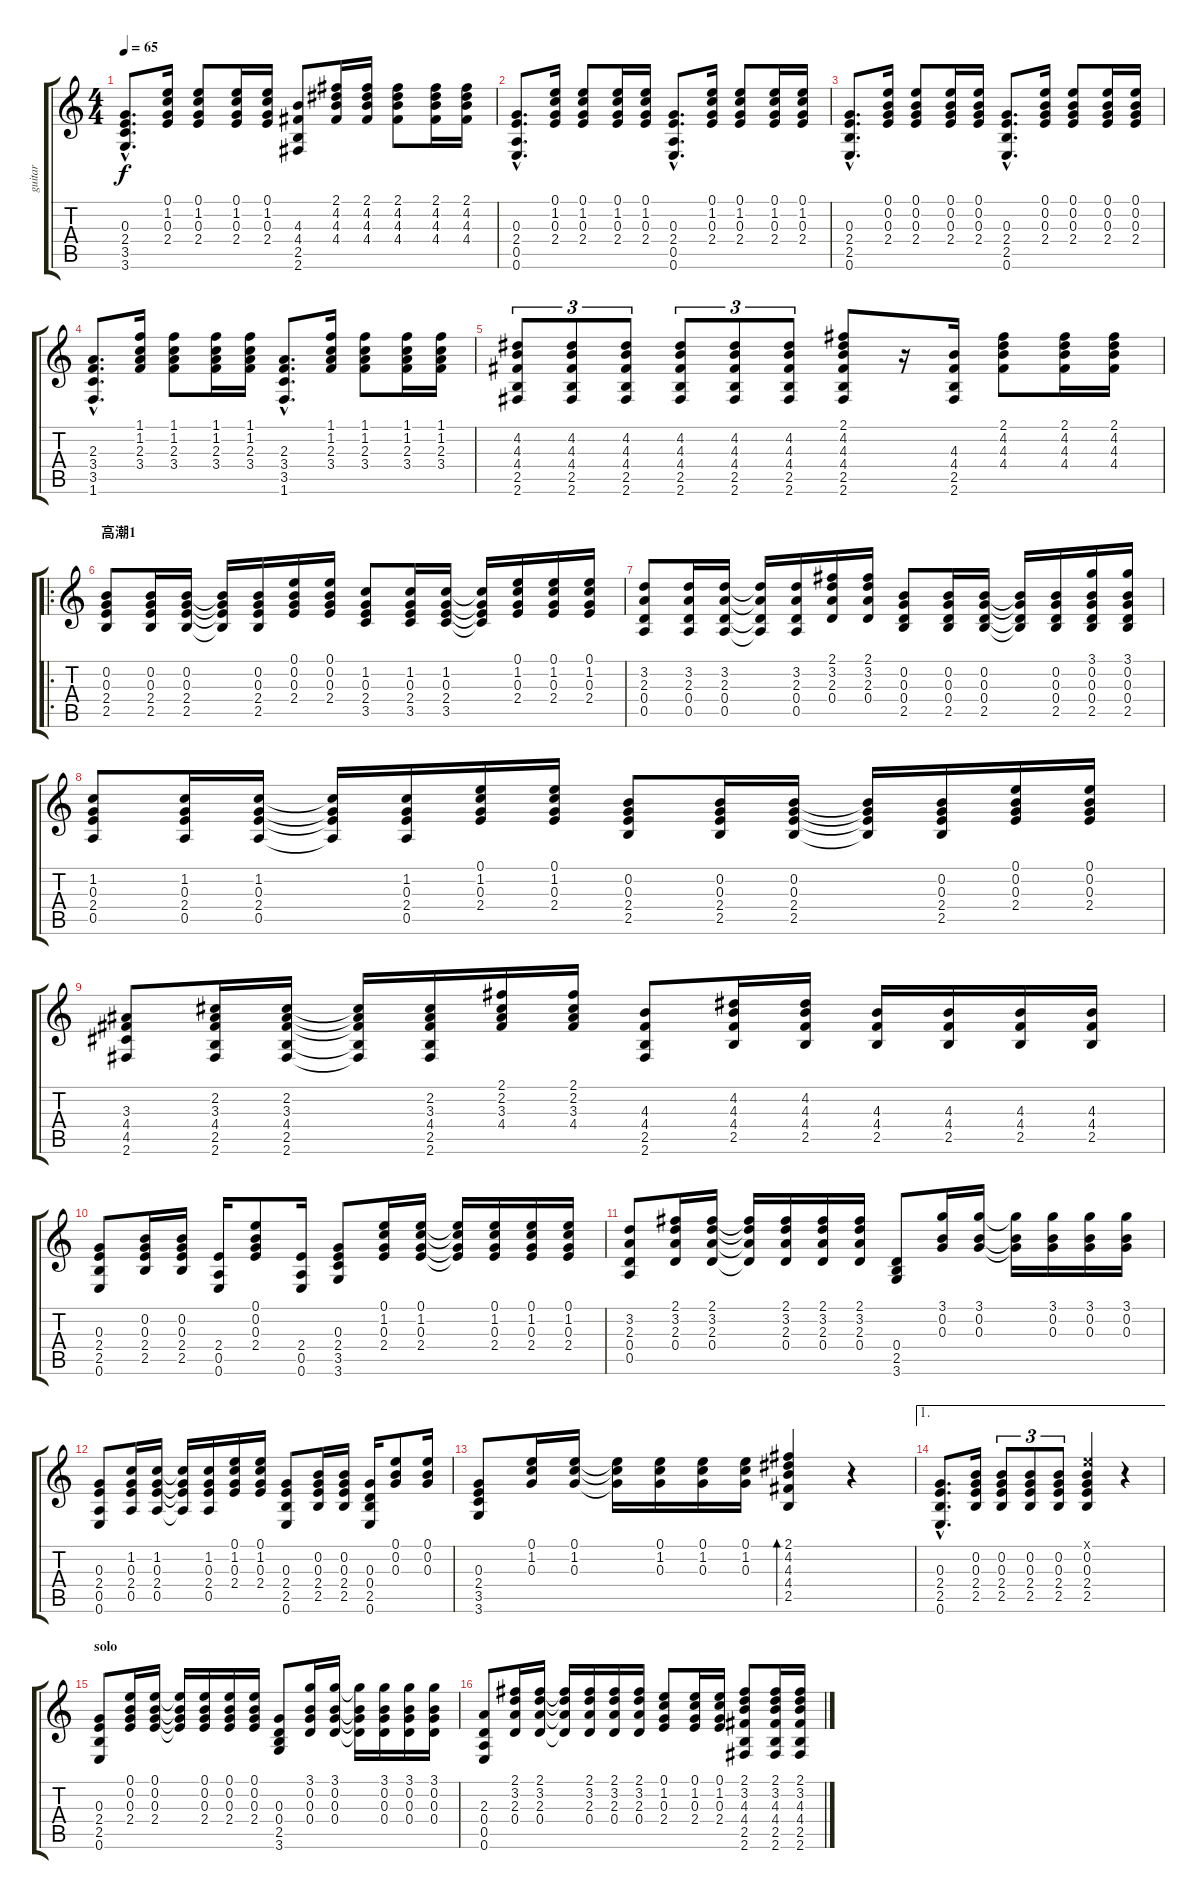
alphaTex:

\track ("guitar" "guitar") {instrument acousticguitarsteel}
\staff {score tabs}
\tuning (E4 B3 G3 D3 A2 E2) {hide}
\ts (4 4)
\tempo 65
\clef g2
\ks c
(0.3{hac} 2.4{hac} 3.5{hac} 3.6{hac}).8{d dy f} (0.1 1.2 0.3 2.4).16 (0.1 1.2 0.3 2.4).8 (0.1 1.2 0.3 2.4).16 (0.1 1.2 0.3 2.4).16 (4.3 4.4 2.5 2.6).8 (2.1 4.2 4.3 4.4).16 (2.1 4.2 4.3 4.4).16 (2.1 4.2 4.3 4.4).8 (2.1 4.2 4.3 4.4).16 (2.1 4.2 4.3 4.4).16 |
(0.3{hac} 2.4{hac} 0.5{hac} 0.6{hac}).8{d} (0.1 1.2 0.3 2.4).16 (0.1 1.2 0.3 2.4).8 (0.1 1.2 0.3 2.4).16 (0.1 1.2 0.3 2.4).16 (0.3{hac} 2.4{hac} 0.5{hac} 0.6{hac}).8{d} (0.1 1.2 0.3 2.4).16 (0.1 1.2 0.3 2.4).8 (0.1 1.2 0.3 2.4).16 (0.1 1.2 0.3 2.4).16 |
(0.3{hac} 2.4{hac} 2.5{hac} 0.6{hac}).8{d} (0.1 0.2 0.3 2.4).16 (0.1 0.2 0.3 2.4).8 (0.1 0.2 0.3 2.4).16 (0.1 0.2 0.3 2.4).16 (0.3{hac} 2.4{hac} 2.5{hac} 0.6{hac}).8{d} (0.1 0.2 0.3 2.4).16 (0.1 0.2 0.3 2.4).8 (0.1 0.2 0.3 2.4).16 (0.1 0.2 0.3 2.4).16 |
(2.3{hac} 3.4{hac} 3.5{hac} 1.6{hac}).8{d} (1.1 1.2 2.3 3.4).16 (1.1 1.2 2.3 3.4).8 (1.1 1.2 2.3 3.4).16 (1.1 1.2 2.3 3.4).16 (2.3{hac} 3.4{hac} 3.5{hac} 1.6{hac}).8{d} (1.1 1.2 2.3 3.4).16 (1.1 1.2 2.3 3.4).8 (1.1 1.2 2.3 3.4).16 (1.1 1.2 2.3 3.4).16 |
(4.2 4.3 4.4 2.5 2.6).8{tu (3 2)} (4.2 4.3 4.4 2.5 2.6).8{tu (3 2)} (4.2 4.3 4.4 2.5 2.6).8{tu (3 2)} (4.2 4.3 4.4 2.5 2.6).8{tu (3 2)} (4.2 4.3 4.4 2.5 2.6).8{tu (3 2)} (4.2 4.3 4.4 2.5 2.6).8{tu (3 2)} (2.1 4.2 4.3 4.4 2.5 2.6).8 r.16 (4.3 4.4 2.5 2.6).16 (2.1 4.2 4.3 4.4).8 (2.1 4.2 4.3 4.4).16 (2.1 4.2 4.3 4.4).16 |
\ro
\section ("" "高潮1")
(0.2 0.3 2.4 2.5).8{instrument acousticguitarsteel} (0.2 0.3 2.4 2.5).16 (0.2 0.3 2.4 2.5).16 (0.2{t} 0.3{t} 2.4{t} 2.5{t}).16 (0.2 0.3 2.4 2.5).16 (0.1 0.2 0.3 2.4).16 (0.1 0.2 0.3 2.4).16 (1.2 0.3 2.4 3.5).8 (1.2 0.3 2.4 3.5).16 (1.2 0.3 2.4 3.5).16 (1.2{t} 0.3{t} 2.4{t} 3.5{t}).16 (0.1 1.2 0.3 2.4).16 (0.1 1.2 0.3 2.4).16 (0.1 1.2 0.3 2.4).16 |
(3.2 2.3 0.4 0.5).8 (3.2 2.3 0.4 0.5).16 (3.2 2.3 0.4 0.5).16 (3.2{t} 2.3{t} 0.4{t} 0.5{t}).16 (3.2 2.3 0.4 0.5).16 (2.1 3.2 2.3 0.4).16 (2.1 3.2 2.3 0.4).16 (0.2 0.3 0.4 2.5).8 (0.2 0.3 0.4 2.5).16 (0.2 0.3 0.4 2.5).16 (0.2{t} 0.3{t} 0.4{t} 2.5{t}).16 (0.2 0.3 0.4 2.5).16 (3.1 0.2 0.3 0.4 2.5).16 (3.1 0.2 0.3 0.4 2.5).16 |
(1.2 0.3 2.4 0.5).8 (1.2 0.3 2.4 0.5).16 (1.2 0.3 2.4 0.5).16 (1.2{t} 0.3{t} 2.4{t} 0.5{t}).16 (1.2 0.3 2.4 0.5).16 (0.1 1.2 0.3 2.4).16 (0.1 1.2 0.3 2.4).16 (0.2 0.3 2.4 2.5).8 (0.2 0.3 2.4 2.5).16 (0.2 0.3 2.4 2.5).16 (0.2{t} 0.3{t} 2.4{t} 2.5{t}).16 (0.2 0.3 2.4 2.5).16 (0.1 0.2 0.3 2.4).16 (0.1 0.2 0.3 2.4).16 |
(3.3 4.4 4.5 2.6).8 (2.2 3.3 4.4 2.5 2.6).16 (2.2 3.3 4.4 2.5 2.6).16 (2.2{t} 3.3{t} 4.4{t} 2.5{t} 2.6{t}).16 (2.2 3.3 4.4 2.5 2.6).16 (2.1 2.2 3.3 4.4).16 (2.1 2.2 3.3 4.4).16 (4.3 4.4 2.5 2.6).8 (4.2 4.3 4.4 2.5).16 (4.2 4.3 4.4 2.5).16 (4.3 4.4 2.5).16 (4.3 4.4 2.5).16 (4.3 4.4 2.5).16 (4.3 4.4 2.5).16 |
(0.3 2.4 2.5 0.6).8 (0.2 0.3 2.4 2.5).16 (0.2 0.3 2.4 2.5).16 (2.4 0.5 0.6).16 (0.1 0.2 0.3 2.4).8 (2.4 0.5 0.6).16 (0.3 2.4 3.5 3.6).8 (0.1 1.2 0.3 2.4).16 (0.1 1.2 0.3 2.4).16 (0.1{t} 1.2{t} 0.3{t} 2.4{t}).16 (0.1 1.2 0.3 2.4).16 (0.1 1.2 0.3 2.4).16 (0.1 1.2 0.3 2.4).16 |
(3.2 2.3 0.4 0.5).8 (2.1 3.2 2.3 0.4).16 (2.1 3.2 2.3 0.4).16 (2.1{t} 3.2{t} 2.3{t} 0.4{t}).16 (2.1 3.2 2.3 0.4).16 (2.1 3.2 2.3 0.4).16 (2.1 3.2 2.3 0.4).16 (0.4 2.5 3.6).8 (3.1 0.2 0.3).16 (3.1 0.2 0.3).16 (3.1{t} 0.2{t} 0.3{t}).16 (3.1 0.2 0.3).16 (3.1 0.2 0.3).16 (3.1 0.2 0.3).16 |
(0.3 2.4 0.5 0.6).8 (1.2 0.3 2.4 0.5).16 (1.2 0.3 2.4 0.5).16 (1.2{t} 0.3{t} 2.4{t} 0.5{t}).16 (1.2 0.3 2.4 0.5).16 (0.1 1.2 0.3 2.4).16 (0.1 1.2 0.3 2.4).16 (0.3 2.4 2.5 0.6).8 (0.2 0.3 2.4 2.5).16 (0.2 0.3 2.4 2.5).16 (0.3 0.4 2.5 0.6).16 (0.1 0.2 0.3).8 (0.1 0.2 0.3).16 |
(0.3 2.4 3.5 3.6).8 (0.1 1.2 0.3).16 (0.1 1.2 0.3).16 (0.1{t} 1.2{t} 0.3{t}).16 (0.1 1.2 0.3).16 (0.1 1.2 0.3).16 (0.1 1.2 0.3).16 (2.1 4.2 4.3 4.4 2.5).4{bd 60} r.4 |
\ae 1
(0.3{hac} 2.4{hac} 2.5{hac} 0.6{hac}).8{d} (0.2 0.3 2.4 2.5).16 (0.2 0.3 2.4 2.5).8{tu (3 2)} (0.2 0.3 2.4 2.5).8{tu (3 2)} (0.2 0.3 2.4 2.5).8{tu (3 2)} (0.1{x} 0.2 0.3 2.4 2.5).4 r.4 |
\section ("" "solo")
(0.3 2.4 2.5 0.6).8 (0.1 0.2 0.3 2.4).16 (0.1 0.2 0.3 2.4).16 (0.1{t} 0.2{t} 0.3{t} 2.4{t}).16 (0.1 0.2 0.3 2.4).16 (0.1 0.2 0.3 2.4).16 (0.1 0.2 0.3 2.4).16 (0.3 0.4 2.5 3.6).8 (3.1 0.2 0.3 0.4).16 (3.1 0.2 0.3 0.4).16 (3.1{t} 0.2{t} 0.3{t} 0.4{t}).16 (3.1 0.2 0.3 0.4).16 (3.1 0.2 0.3 0.4).16 (3.1 0.2 0.3 0.4).16 |
(2.3 0.4 0.5 0.6).8 (2.1 3.2 2.3 0.4).16 (2.1 3.2 2.3 0.4).16 (2.1{t} 3.2{t} 2.3{t} 0.4{t}).16 (2.1 3.2 2.3 0.4).16 (2.1 3.2 2.3 0.4).16 (2.1 3.2 2.3 0.4).16 (0.1 1.2 0.3 2.4).8 (0.1 1.2 0.3 2.4).16 (0.1 1.2 0.3 2.4).16 (2.1 3.2 4.3 4.4 2.5 2.6).8 (2.1 3.2 4.3 4.4 2.5 2.6).16 (2.1 3.2 4.3 4.4 2.5 2.6).16
